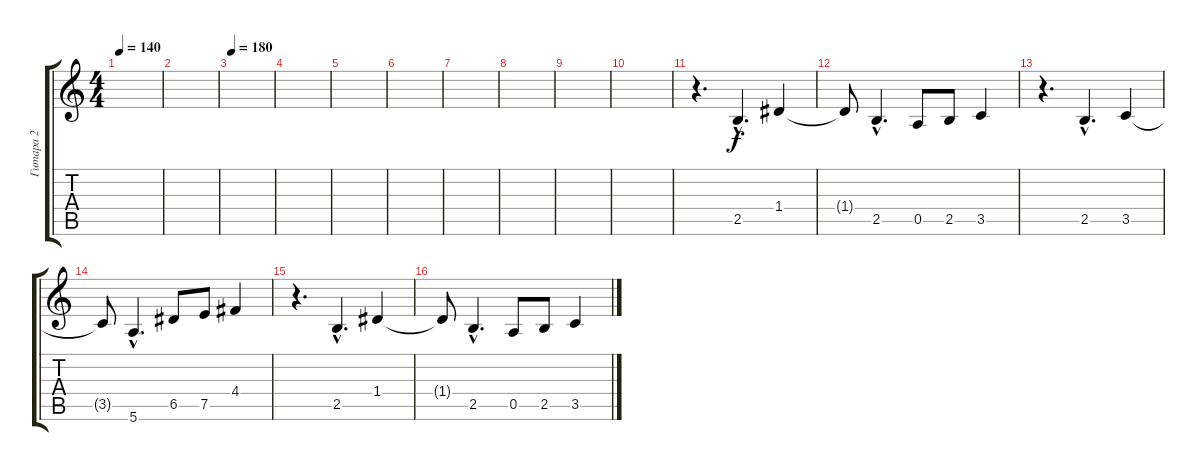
\track ("Гитара 2" "Гитара 2") {instrument distortionguitar}
\staff {score tabs}
\tuning (E4 B3 G3 D3 A2 E2) {hide}
\ts (4 4)
\tempo 140
\clef g2
\ks c
|
|
\tempo 180
|
|
|
|
|
|
|
|
r.4{d} 2.5{hac}.4{d} 1.4.4 |
1.4{t}.8 2.5{hac}.4{d} 0.5.8 2.5.8 3.5.4 |
r.4{d} 2.5{hac}.4{d} 3.5.4 |
3.5{t}.8 5.6{hac}.4{d} 6.5.8 7.5.8 4.4.4 |
r.4{d} 2.5{hac}.4{d} 1.4.4 |
1.4{t}.8 2.5{hac}.4{d} 0.5.8 2.5.8 3.5.4
